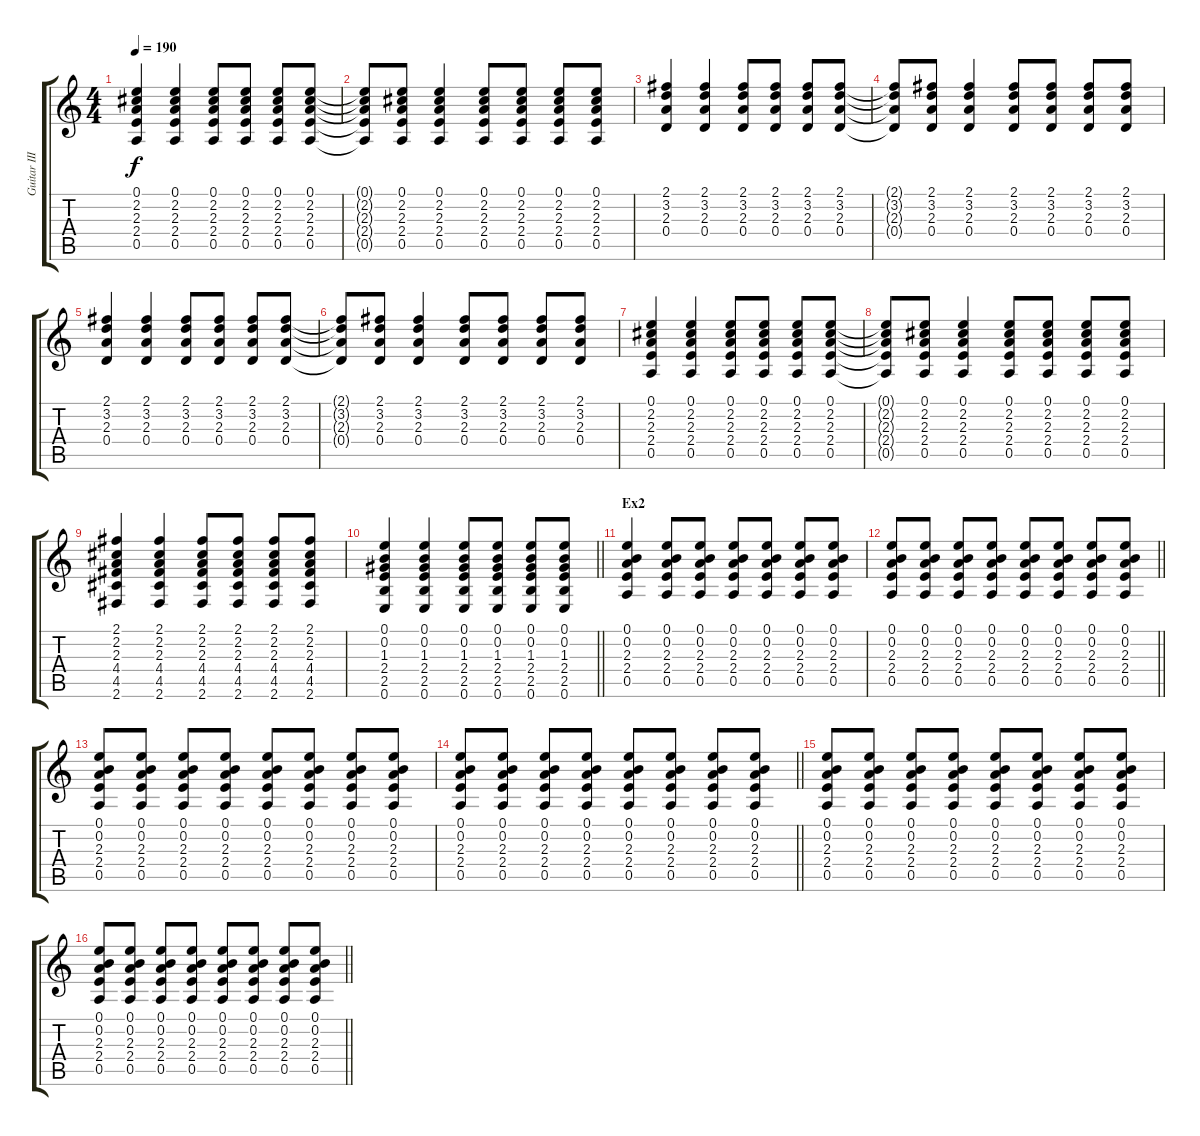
\track ("Guitar III" "Guitar III") {instrument acousticguitarsteel}
\staff {score tabs}
\tuning (E4 B3 G3 D3 A2 E2) {hide}
\ts (4 4)
\tempo 190
\clef g2
\ks c
(0.1 2.2 2.3 2.4 0.5).4{dy f} (0.1 2.2 2.3 2.4 0.5).4 (0.1 2.2 2.3 2.4 0.5).8 (0.1 2.2 2.3 2.4 0.5).8 (0.1 2.2 2.3 2.4 0.5).8 (0.1 2.2 2.3 2.4 0.5).8 |
(0.1{t} 2.2{t} 2.3{t} 2.4{t} 0.5{t}).8 (0.1 2.2 2.3 2.4 0.5).8 (0.1 2.2 2.3 2.4 0.5).4 (0.1 2.2 2.3 2.4 0.5).8 (0.1 2.2 2.3 2.4 0.5).8 (0.1 2.2 2.3 2.4 0.5).8 (0.1 2.2 2.3 2.4 0.5).8 |
(2.1 3.2 2.3 0.4).4 (2.1 3.2 2.3 0.4).4 (2.1 3.2 2.3 0.4).8 (2.1 3.2 2.3 0.4).8 (2.1 3.2 2.3 0.4).8 (2.1 3.2 2.3 0.4).8 |
(2.1{t} 3.2{t} 2.3{t} 0.4{t}).8 (2.1 3.2 2.3 0.4).8 (2.1 3.2 2.3 0.4).4 (2.1 3.2 2.3 0.4).8 (2.1 3.2 2.3 0.4).8 (2.1 3.2 2.3 0.4).8 (2.1 3.2 2.3 0.4).8 |
(2.1 3.2 2.3 0.4).4 (2.1 3.2 2.3 0.4).4 (2.1 3.2 2.3 0.4).8 (2.1 3.2 2.3 0.4).8 (2.1 3.2 2.3 0.4).8 (2.1 3.2 2.3 0.4).8 |
(2.1{t} 3.2{t} 2.3{t} 0.4{t}).8 (2.1 3.2 2.3 0.4).8 (2.1 3.2 2.3 0.4).4 (2.1 3.2 2.3 0.4).8 (2.1 3.2 2.3 0.4).8 (2.1 3.2 2.3 0.4).8 (2.1 3.2 2.3 0.4).8 |
(0.1 2.2 2.3 2.4 0.5).4 (0.1 2.2 2.3 2.4 0.5).4 (0.1 2.2 2.3 2.4 0.5).8 (0.1 2.2 2.3 2.4 0.5).8 (0.1 2.2 2.3 2.4 0.5).8 (0.1 2.2 2.3 2.4 0.5).8 |
(0.1{t} 2.2{t} 2.3{t} 2.4{t} 0.5{t}).8 (0.1 2.2 2.3 2.4 0.5).8 (0.1 2.2 2.3 2.4 0.5).4 (0.1 2.2 2.3 2.4 0.5).8 (0.1 2.2 2.3 2.4 0.5).8 (0.1 2.2 2.3 2.4 0.5).8 (0.1 2.2 2.3 2.4 0.5).8 |
(2.1 2.2 2.3 4.4 4.5 2.6).4 (2.1 2.2 2.3 4.4 4.5 2.6).4 (2.1 2.2 2.3 4.4 4.5 2.6).8 (2.1 2.2 2.3 4.4 4.5 2.6).8 (2.1 2.2 2.3 4.4 4.5 2.6).8 (2.1 2.2 2.3 4.4 4.5 2.6).8 |
\barLineRight lightlight
(0.1 0.2 1.3 2.4 2.5 0.6).4 (0.1 0.2 1.3 2.4 2.5 0.6).4 (0.1 0.2 1.3 2.4 2.5 0.6).8 (0.1 0.2 1.3 2.4 2.5 0.6).8 (0.1 0.2 1.3 2.4 2.5 0.6).8 (0.1 0.2 1.3 2.4 2.5 0.6).8 |
\section ("" "Ex2")
(0.1 0.2 2.3 2.4 0.5).4 (0.1 0.2 2.3 2.4 0.5).8 (0.1 0.2 2.3 2.4 0.5).8 (0.1 0.2 2.3 2.4 0.5).8 (0.1 0.2 2.3 2.4 0.5).8 (0.1 0.2 2.3 2.4 0.5).8 (0.1 0.2 2.3 2.4 0.5).8 |
\barLineRight lightlight
(0.1 0.2 2.3 2.4 0.5).8 (0.1 0.2 2.3 2.4 0.5).8 (0.1 0.2 2.3 2.4 0.5).8 (0.1 0.2 2.3 2.4 0.5).8 (0.1 0.2 2.3 2.4 0.5).8 (0.1 0.2 2.3 2.4 0.5).8 (0.1 0.2 2.3 2.4 0.5).8 (0.1 0.2 2.3 2.4 0.5).8 |
(0.1 0.2 2.3 2.4 0.5).8 (0.1 0.2 2.3 2.4 0.5).8 (0.1 0.2 2.3 2.4 0.5).8 (0.1 0.2 2.3 2.4 0.5).8 (0.1 0.2 2.3 2.4 0.5).8 (0.1 0.2 2.3 2.4 0.5).8 (0.1 0.2 2.3 2.4 0.5).8 (0.1 0.2 2.3 2.4 0.5).8 |
\barLineRight lightlight
(0.1 0.2 2.3 2.4 0.5).8 (0.1 0.2 2.3 2.4 0.5).8 (0.1 0.2 2.3 2.4 0.5).8 (0.1 0.2 2.3 2.4 0.5).8 (0.1 0.2 2.3 2.4 0.5).8 (0.1 0.2 2.3 2.4 0.5).8 (0.1 0.2 2.3 2.4 0.5).8 (0.1 0.2 2.3 2.4 0.5).8 |
(0.1 0.2 2.3 2.4 0.5).8 (0.1 0.2 2.3 2.4 0.5).8 (0.1 0.2 2.3 2.4 0.5).8 (0.1 0.2 2.3 2.4 0.5).8 (0.1 0.2 2.3 2.4 0.5).8 (0.1 0.2 2.3 2.4 0.5).8 (0.1 0.2 2.3 2.4 0.5).8 (0.1 0.2 2.3 2.4 0.5).8 |
\barLineRight lightlight
(0.1 0.2 2.3 2.4 0.5).8 (0.1 0.2 2.3 2.4 0.5).8 (0.1 0.2 2.3 2.4 0.5).8 (0.1 0.2 2.3 2.4 0.5).8 (0.1 0.2 2.3 2.4 0.5).8 (0.1 0.2 2.3 2.4 0.5).8 (0.1 0.2 2.3 2.4 0.5).8 (0.1 0.2 2.3 2.4 0.5).8
